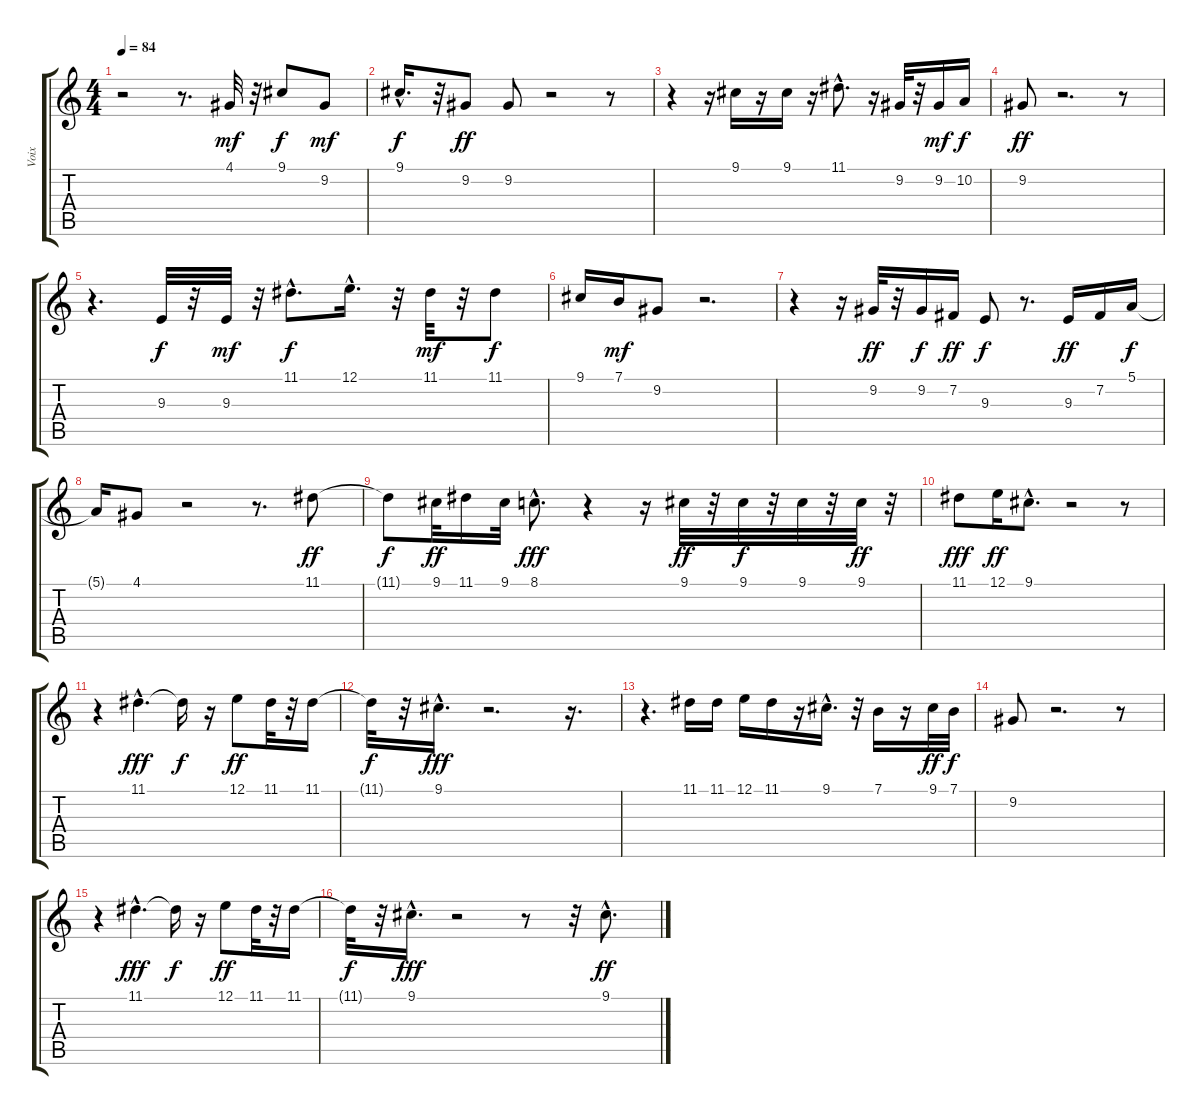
\track ("Voix" "Voix") {instrument accordion}
\staff {score tabs}
\tuning (E4 B3 G3 D3 A2 E2) {hide}
\ts (4 4)
\tempo 84
\clef g2
\ks c
r.2{dy f} r.8{d} 4.1.32{dy mf} r.32 9.1.8{dy f} 9.2.8{dy mf} |
9.1{hac}.16{d dy f} r.32 9.2.8{dy ff} 9.2.8 r.2 r.8 |
r.4 r.16 9.1.16 r.16 9.1.16 r.16 11.1{hac}.8{d} r.16 9.2.32 r.32 9.2.16{dy mf} 10.2.16{dy f} |
9.2.8{dy ff} r.2{d} r.8 |
r.4{d} 9.3.32{dy f} r.32 9.3.32{dy mf} r.32 11.1{hac}.8{d dy f} 12.1{hac}.16{d} r.32 11.1.32{dy mf} r.32 11.1.8{dy f} |
9.1.16 7.1.16{dy mf} 9.2.8 r.2{d} |
r.4 r.16 9.2.32{dy ff} r.32 9.2.16{dy f} 7.2.16{dy ff} 9.3.8{dy f} r.8{d} 9.3.16{dy ff} 7.2.16 5.1.16{dy f} |
5.1{t}.16 4.1.8 r.2 r.8{d} 11.1.8{dy ff} |
11.1{t}.8{dy f} 9.1.32{dy ff} 11.1.16 9.1.32 8.1{hac}.8{d dy fff} r.4 r.16 9.1.32{dy ff} r.32 9.1.32{dy f} r.32 9.1.32 r.32 9.1.32{dy ff} r.32 |
11.1.8{dy fff} 12.1.16{dy ff} 9.1{hac}.8{d} r.2 r.8 |
r.4 11.1{hac}.4{d dy fff} 11.1{t}.16{dy f} r.16 12.1.8{dy ff} 11.1.32 r.32 11.1.16 |
11.1{t}.32{dy f} r.32 9.1{hac}.16{d dy fff} r.2{d} r.16{d} |
r.4{d} 11.1.16 11.1.16 12.1.16 11.1.16 r.16 9.1{hac}.16{d} r.32 7.1.16 r.16 9.1.32{dy ff} 7.1.32{dy f} |
9.2.8 r.2{d} r.8 |
r.4 11.1{hac}.4{d dy fff} 11.1{t}.16{dy f} r.16 12.1.8{dy ff} 11.1.32 r.32 11.1.16 |
11.1{t}.32{dy f} r.32 9.1{hac}.16{d dy fff} r.2 r.8 r.32 9.1{hac}.8{d dy ff}
